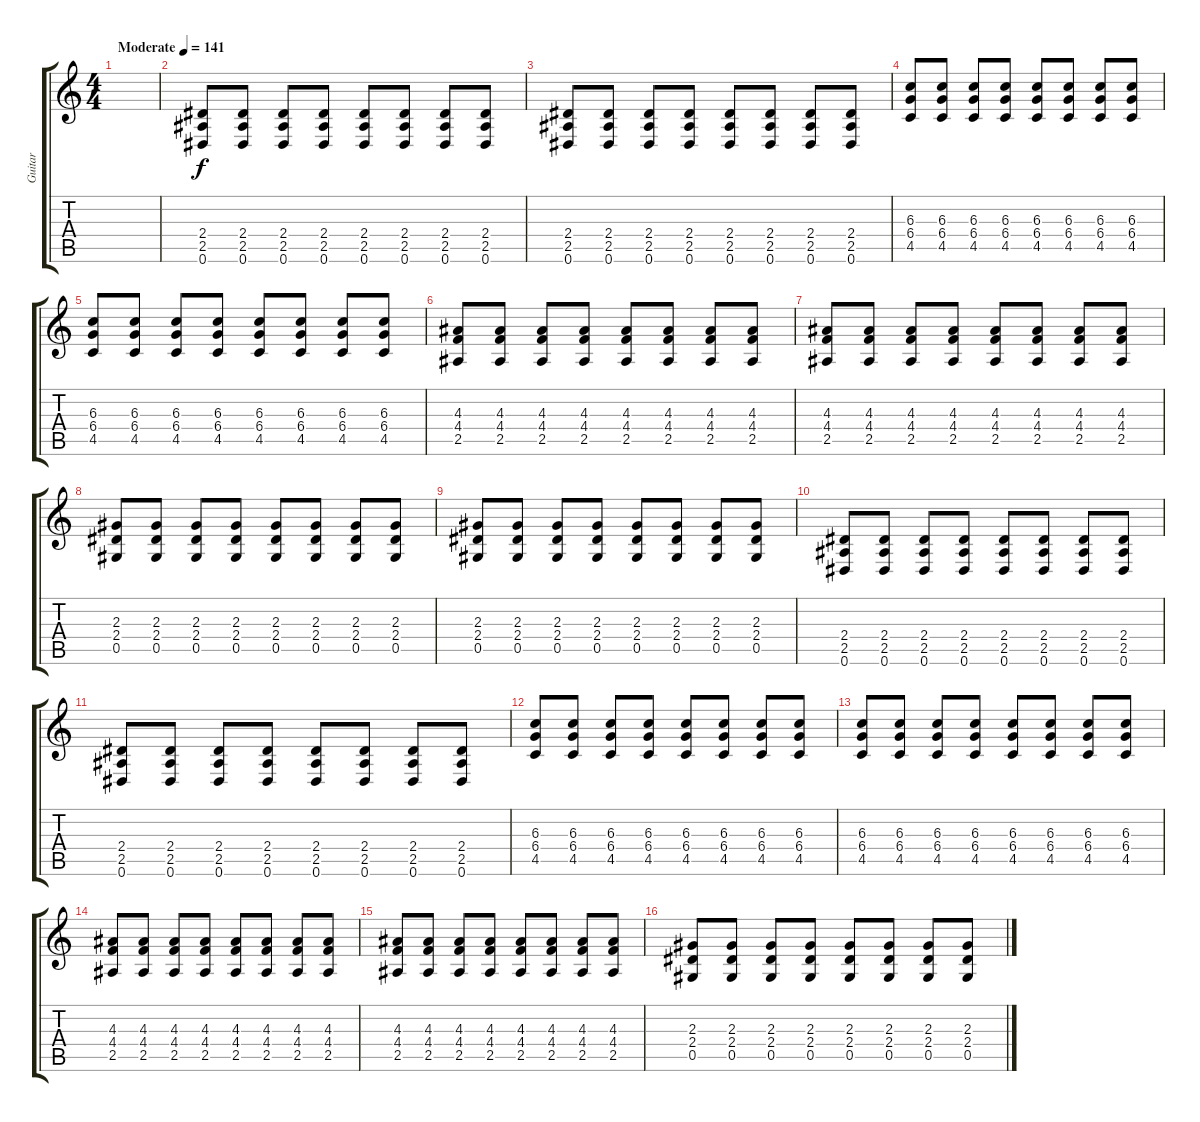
\track ("Guitar" "Guitar") {instrument distortionguitar}
\staff {score tabs}
\tuning (Eb4 Bb3 Gb3 Db3 Ab2 Eb2) {hide}
\ts (4 4)
\tempo (141 "Moderate")
\clef g2
\ks c
|
(2.4 2.5 0.6).8 (2.4 2.5 0.6).8 (2.4 2.5 0.6).8 (2.4 2.5 0.6).8 (2.4 2.5 0.6).8 (2.4 2.5 0.6).8 (2.4 2.5 0.6).8 (2.4 2.5 0.6).8 |
(2.4 2.5 0.6).8 (2.4 2.5 0.6).8 (2.4 2.5 0.6).8 (2.4 2.5 0.6).8 (2.4 2.5 0.6).8 (2.4 2.5 0.6).8 (2.4 2.5 0.6).8 (2.4 2.5 0.6).8 |
(6.3 6.4 4.5).8 (6.3 6.4 4.5).8 (6.3 6.4 4.5).8 (6.3 6.4 4.5).8 (6.3 6.4 4.5).8 (6.3 6.4 4.5).8 (6.3 6.4 4.5).8 (6.3 6.4 4.5).8 |
(6.3 6.4 4.5).8 (6.3 6.4 4.5).8 (6.3 6.4 4.5).8 (6.3 6.4 4.5).8 (6.3 6.4 4.5).8 (6.3 6.4 4.5).8 (6.3 6.4 4.5).8 (6.3 6.4 4.5).8 |
(4.3 4.4 2.5).8 (4.3 4.4 2.5).8 (4.3 4.4 2.5).8 (4.3 4.4 2.5).8 (4.3 4.4 2.5).8 (4.3 4.4 2.5).8 (4.3 4.4 2.5).8 (4.3 4.4 2.5).8 |
(4.3 4.4 2.5).8 (4.3 4.4 2.5).8 (4.3 4.4 2.5).8 (4.3 4.4 2.5).8 (4.3 4.4 2.5).8 (4.3 4.4 2.5).8 (4.3 4.4 2.5).8 (4.3 4.4 2.5).8 |
(2.3 2.4 0.5).8 (2.3 2.4 0.5).8 (2.3 2.4 0.5).8 (2.3 2.4 0.5).8 (2.3 2.4 0.5).8 (2.3 2.4 0.5).8 (2.3 2.4 0.5).8 (2.3 2.4 0.5).8 |
(2.3 2.4 0.5).8 (2.3 2.4 0.5).8 (2.3 2.4 0.5).8 (2.3 2.4 0.5).8 (2.3 2.4 0.5).8 (2.3 2.4 0.5).8 (2.3 2.4 0.5).8 (2.3 2.4 0.5).8 |
(2.4 2.5 0.6).8 (2.4 2.5 0.6).8 (2.4 2.5 0.6).8 (2.4 2.5 0.6).8 (2.4 2.5 0.6).8 (2.4 2.5 0.6).8 (2.4 2.5 0.6).8 (2.4 2.5 0.6).8 |
(2.4 2.5 0.6).8 (2.4 2.5 0.6).8 (2.4 2.5 0.6).8 (2.4 2.5 0.6).8 (2.4 2.5 0.6).8 (2.4 2.5 0.6).8 (2.4 2.5 0.6).8 (2.4 2.5 0.6).8 |
(6.3 6.4 4.5).8 (6.3 6.4 4.5).8 (6.3 6.4 4.5).8 (6.3 6.4 4.5).8 (6.3 6.4 4.5).8 (6.3 6.4 4.5).8 (6.3 6.4 4.5).8 (6.3 6.4 4.5).8 |
(6.3 6.4 4.5).8 (6.3 6.4 4.5).8 (6.3 6.4 4.5).8 (6.3 6.4 4.5).8 (6.3 6.4 4.5).8 (6.3 6.4 4.5).8 (6.3 6.4 4.5).8 (6.3 6.4 4.5).8 |
(4.3 4.4 2.5).8 (4.3 4.4 2.5).8 (4.3 4.4 2.5).8 (4.3 4.4 2.5).8 (4.3 4.4 2.5).8 (4.3 4.4 2.5).8 (4.3 4.4 2.5).8 (4.3 4.4 2.5).8 |
(4.3 4.4 2.5).8 (4.3 4.4 2.5).8 (4.3 4.4 2.5).8 (4.3 4.4 2.5).8 (4.3 4.4 2.5).8 (4.3 4.4 2.5).8 (4.3 4.4 2.5).8 (4.3 4.4 2.5).8 |
(2.3 2.4 0.5).8 (2.3 2.4 0.5).8 (2.3 2.4 0.5).8 (2.3 2.4 0.5).8 (2.3 2.4 0.5).8 (2.3 2.4 0.5).8 (2.3 2.4 0.5).8 (2.3 2.4 0.5).8
